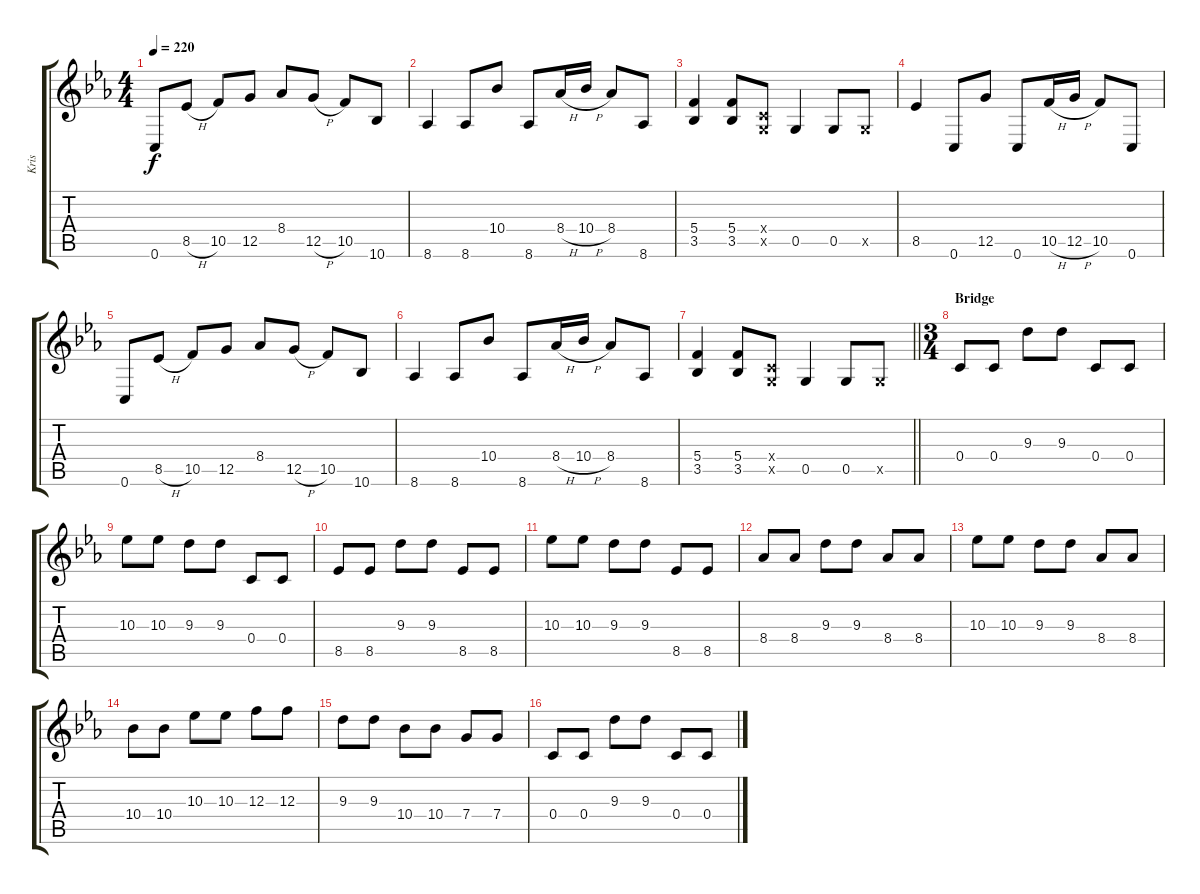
\track ("Kris" "Kris") {instrument overdrivenguitar}
\staff {score tabs}
\tuning (D4 A3 F3 C3 G2 C2) {hide}
\ts (4 4)
\tempo 220
\clef g2
\ks cminor
0.6.8{dy f} 8.5{h}.8 10.5.8 12.5.8 8.4.8 12.5{h}.8 10.5.8 10.6.8 |
8.6.4 8.6.8 10.4.8 8.6.8 8.4{h}.16 10.4{h}.16 8.4.8 8.6.8 |
(5.4 3.5).4 (5.4 3.5).8 (0.4{x} 0.5{x}).8 0.5.4 0.5.8 0.5{x}.8 |
8.5.4 0.6.8 12.5.8 0.6.8 10.5{h}.16 12.5{h}.16 10.5.8 0.6.8 |
0.6.8 8.5{h}.8 10.5.8 12.5.8 8.4.8 12.5{h}.8 10.5.8 10.6.8 |
8.6.4 8.6.8 10.4.8 8.6.8 8.4{h}.16 10.4{h}.16 8.4.8 8.6.8 |
\barLineRight lightlight
(5.4 3.5).4 (5.4 3.5).8 (0.4{x} 0.5{x}).8 0.5.4 0.5.8 0.5{x}.8 |
\ts (3 4)
\section ("" "Bridge")
0.4.8 0.4.8 9.3.8 9.3.8 0.4.8 0.4.8 |
10.3.8 10.3.8 9.3.8 9.3.8 0.4.8 0.4.8 |
8.5.8 8.5.8 9.3.8 9.3.8 8.5.8 8.5.8 |
10.3.8 10.3.8 9.3.8 9.3.8 8.5.8 8.5.8 |
8.4.8 8.4.8 9.3.8 9.3.8 8.4.8 8.4.8 |
10.3.8 10.3.8 9.3.8 9.3.8 8.4.8 8.4.8 |
10.4.8 10.4.8 10.3.8 10.3.8 12.3.8 12.3.8 |
9.3.8 9.3.8 10.4.8 10.4.8 7.4.8 7.4.8 |
0.4.8 0.4.8 9.3.8 9.3.8 0.4.8 0.4.8
